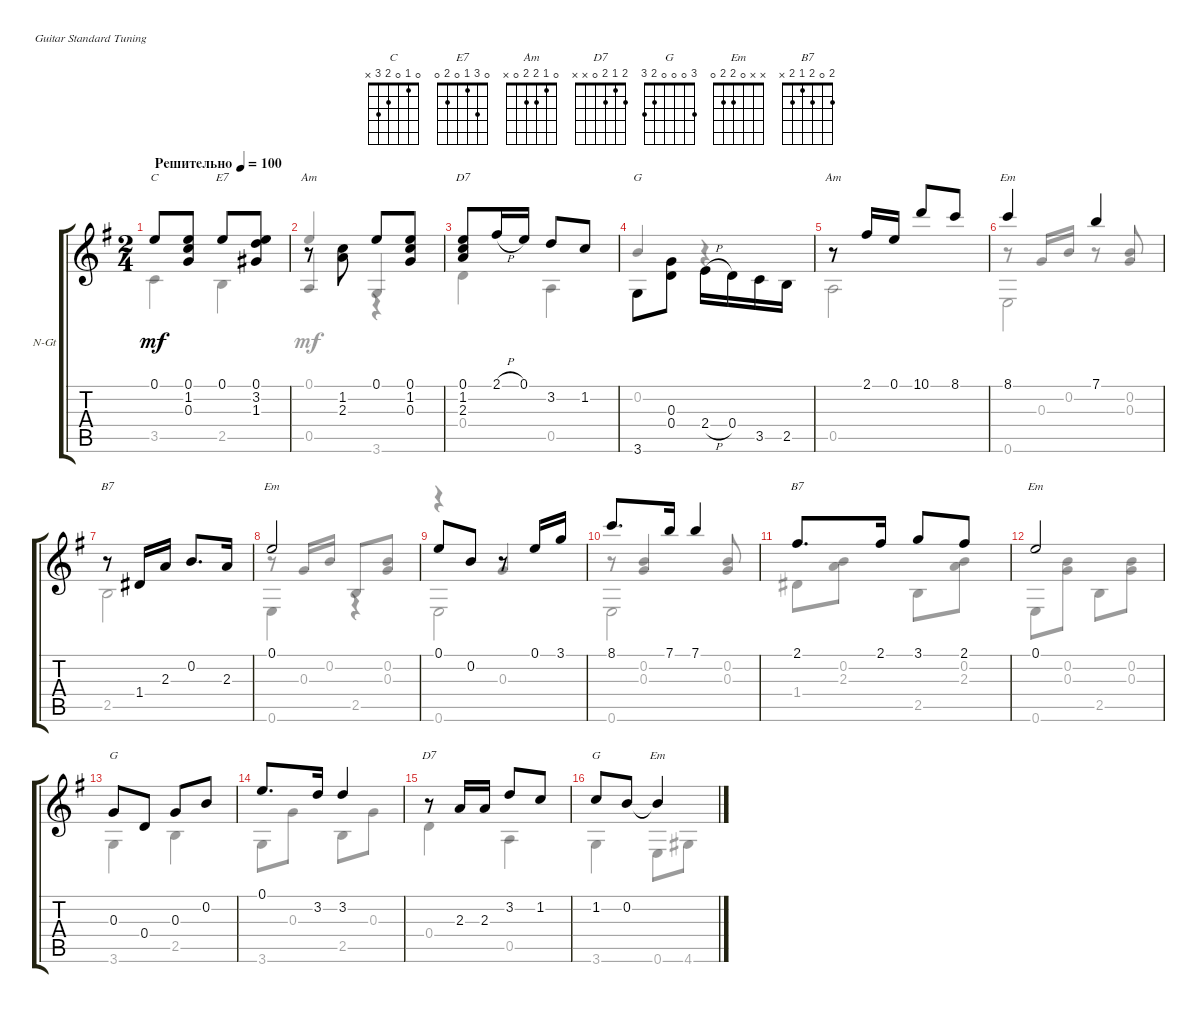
\defaultSystemsLayout 4
\bracketExtendMode groupsimilarinstruments
\firstSystemTrackNameOrientation horizontal
\otherSystemsTrackNameOrientation horizontal
\track ("Guitar" "N-Gt") {instrument acousticguitarnylon}
\staff {score tabs}
\tuning (E4 B3 G3 D3 A2 E2)
\chord ("C" 0 1 0 2 3 x)
\chord ("E7" 0 3 1 0 2 0)
\chord ("Am" 0 1 2 2 0 x)
\chord ("D7" 2 1 2 0 x x)
\chord ("G" 3 0 0 0 2 3)
\chord ("Em" x x 0 2 2 0)
\chord ("B7" 2 0 2 1 2 x)
\voice
\ts (2 4)
\tempo (100 "Решительно")
\clef g2
\ks g
0.1.8{ch "C" dy mf instrument acousticguitarnylon} (0.1 1.2 0.3).8 0.1.8{ch "E7"} (0.1 1.3 3.2).8 |
r.8{ch "Am"} (2.3 1.2).8{beam invert} 0.1.8 (0.1 1.2 0.3).8 |
(0.1 1.2 2.3).8{ch "D7"} 2.1{h}.16 0.1.16 3.2.8 1.2.8 |
3.6.8{ch "G" beam invert} (0.4 0.3).8 2.4{h}.16{beam invert} 0.4.16 3.5.16 2.5.16 |
r.8{ch "Am"} 2.1.16 0.1.16 10.1.8 8.1.8 |
8.1.4{ch "Em"} 7.1.4 |
r.8{ch "B7"} 1.4.16 2.3.16 0.2.8{d} 2.3.16 |
0.1.2{ch "Em"} |
0.1.8 0.2.8 r.8 0.1.16 3.1.16 |
8.1.8{d} 7.1.16 7.1.4 |
2.1.8{d ch "B7"} 2.1.16 3.1.8 2.1.8 |
0.1.2{ch "Em"} |
0.3.8{ch "G"} 0.4.8 0.3.8 0.2.8 |
0.1.8{d} 3.2.16 3.2.4 |
r.8{ch "D7"} 2.3.16 2.3.16 3.2.8 1.2.8 |
1.2.8{ch "G"} 0.2.8 0.2{t}.4{ch "Em"}
\voice
\clef g2
\ottava regular
\simile none
\ks g
3.5.4{dy mf} 2.5.4 |
0.5.4{beam invert} 3.6.4{beam invert} |
0.4.4 0.5.4 |
0.2.4{beam invert} r.4 |
0.5.2 |
r.8 0.3.16{beam invert} 0.2.16 r.8 (0.3 0.2).8{beam invert} |
2.5.2 |
r.8 0.3.16{beam invert} 0.2.16 2.5.8{beam invert} (0.2 0.3).8 |
r.4 0.3.4{beam invert} |
r.8 (0.3 0.2).4{beam invert} (0.2 0.3).8{beam invert} |
1.4.8 (2.3 0.2).8 2.5.8 (2.3 0.2).8 |
0.6.8 (0.2 0.3).8 2.5.8 (0.3 0.2).8 |
3.6.4 2.5.4 |
3.6.8 0.3.8 2.5.8 0.3.8 |
0.4.4 0.5.4 |
3.6.4 0.6.8 4.6.8
\voice
\clef g2
\ottava regular
\simile none
\ks g
|
0.1.4{beam invert} r.4 |
|
|
|
0.6.2 |
|
0.6.4 r.4 |
0.6.2 |
0.6.2 |
|
|
|
|
|
